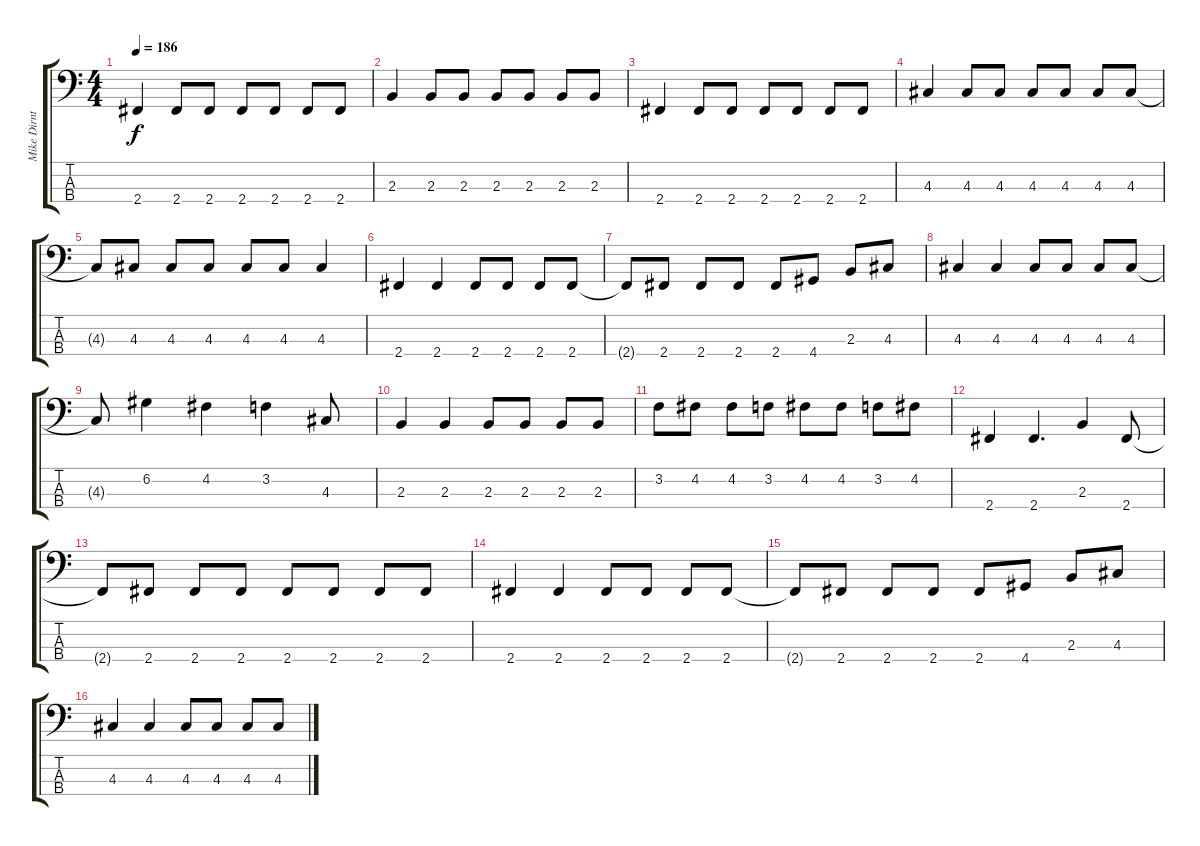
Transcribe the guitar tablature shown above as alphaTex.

\track ("Mike Dirnt" "Mike Dirnt") {instrument electricbasspick}
\staff {score tabs}
\tuning (G2 D2 A1 E1) {hide}
\ts (4 4)
\tempo 186
\clef f4
\ks c
2.4.4{dy f} 2.4.8 2.4.8 2.4.8 2.4.8 2.4.8 2.4.8 |
2.3.4 2.3.8 2.3.8 2.3.8 2.3.8 2.3.8 2.3.8 |
2.4.4 2.4.8 2.4.8 2.4.8 2.4.8 2.4.8 2.4.8 |
4.3.4 4.3.8 4.3.8 4.3.8 4.3.8 4.3.8 4.3.8 |
4.3{t}.8 4.3.8 4.3.8 4.3.8 4.3.8 4.3.8 4.3.4 |
2.4.4 2.4.4 2.4.8 2.4.8 2.4.8 2.4.8 |
2.4{t}.8 2.4.8 2.4.8 2.4.8 2.4.8 4.4.8 2.3.8 4.3.8 |
4.3.4 4.3.4 4.3.8 4.3.8 4.3.8 4.3.8 |
4.3{t}.8 6.2.4 4.2.4 3.2.4 4.3.8 |
2.3.4 2.3.4 2.3.8 2.3.8 2.3.8 2.3.8 |
3.2.8 4.2.8 4.2.8 3.2.8 4.2.8 4.2.8 3.2.8 4.2.8 |
2.4.4 2.4.4{d} 2.3.4 2.4.8 |
2.4{t}.8 2.4.8 2.4.8 2.4.8 2.4.8 2.4.8 2.4.8 2.4.8 |
2.4.4 2.4.4 2.4.8 2.4.8 2.4.8 2.4.8 |
2.4{t}.8 2.4.8 2.4.8 2.4.8 2.4.8 4.4.8 2.3.8 4.3.8 |
4.3.4 4.3.4 4.3.8 4.3.8 4.3.8 4.3.8
